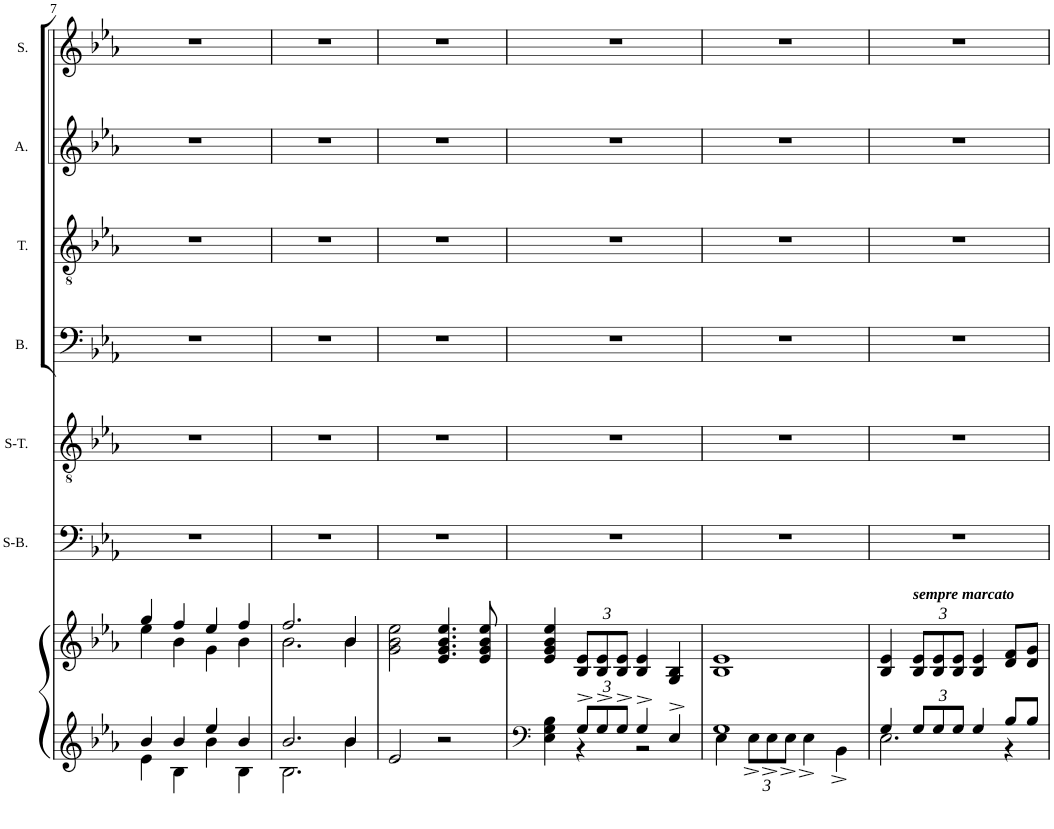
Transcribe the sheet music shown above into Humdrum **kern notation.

**kern	**kern	**kern	**kern	**kern	**kern	**kern	**kern
*part7	*part7	*part6	*part5	*part4	*part3	*part2	*part1
*staff8	*staff7	*staff6	*staff5	*staff4	*staff3	*staff2	*staff1
*	*	*I"Bariton Solo	*I"Tenor Solo	*I"Bass	*I"Tenor	*I"Alt	*I"Sopran
*	*	*	*	*I'B.	*I'T.	*I'A.	*I'S.
!!LO:PB:g=z
*clefG2	*clefG2	*clefF4	*clefGv2	*clefF4	*clefGv2	*clefG2	*clefG2
*k[b-e-a-]	*k[b-e-a-]	*k[b-e-a-]	*k[b-e-a-]	*k[b-e-a-]	*k[b-e-a-]	*k[b-e-a-]	*k[b-e-a-]
*E-:	*E-:	*E-:	*E-:	*E-:	*E-:	*E-:	*E-:
*M4/4	*M4/4	*M4/4	*M4/4	*M4/4	*M4/4	*M4/4	*M4/4
*met(c)	*met(c)	*met(c)	*met(c)	*met(c)	*met(c)	*met(c)	*met(c)
=7	=7	=7	=7	=7	=7	=7	=7
*^	*^	*	*	*	*	*	*
4b-/	4e-\	4gg/	4ee-\	1r	1r	1r	1r	1r	1r
4b-/	4B-\	4ff/	4b-\	.	.	.	.	.	.
4ee-/	4b-\	4ee-/	4g\	.	.	.	.	.	.
4b-/	4B-\	4ff/	4b-\	.	.	.	.	.	.
=8	=8	=8	=8	=8	=8	=8	=8	=8	=8
2.b-/	2.B-\	2.ff/	2.b-\	1r	1r	1r	1r	1r	1r
4b-/	4b-\	4b-/	4b-\	.	.	.	.	.	.
*v	*v	*	*	*	*	*	*	*	*
*	*v	*v	*	*	*	*	*	*
=9	=9	=9	=9	=9	=9	=9	=9
2e-/	2g\ 2b-\ 2ee-\	1r	1r	1r	1r	1r	1r
2r	4.e-/ 4.g/ 4.b-/ 4.ee-/	.	.	.	.	.	.
.	8e-/ 8g/ 8b-/ 8ee-/	.	.	.	.	.	.
=10	=10	=10	=10	=10	=10	=10	=10
*clefF4	*	*	*	*	*	*	*
*^	*	*	*	*	*	*	*
4E-\ 4G\ 4B-\	4ryy	4e-/ 4g/ 4b-/ 4ee-/	1r	1r	1r	1r	1r	1r
*Xbrackettup	*	*Xbrackettup	*	*	*	*	*	*
12G^/L	4r	12B-/ 12e-/L	.	.	.	.	.	.
12G^/	.	12B-/ 12e-/	.	.	.	.	.	.
12G^/J	.	12B-/ 12e-/J	.	.	.	.	.	.
4G^/	2r	4B-/ 4e-/	.	.	.	.	.	.
4E-^/	.	4G/ 4B-/	.	.	.	.	.	.
=11	=11	=11	=11	=11	=11	=11	=11	=11
1G	4E-\	1B- 1e-	1r	1r	1r	1r	1r	1r
.	12E-^\L	.	.	.	.	.	.	.
.	12E-^\	.	.	.	.	.	.	.
.	12E-^\J	.	.	.	.	.	.	.
.	4E-^\	.	.	.	.	.	.	.
.	4BB-^\	.	.	.	.	.	.	.
=12	=12	=12	=12	=12	=12	=12	=12	=12
4G/	2.E-\	4B-/ 4e-/	1r	1r	1r	1r	1r	1r
!	!	!LO:TX:a:Bi:t=sempre marcato	!	!	!	!	!	!
12G/L	.	12B-/ 12e-/L	.	.	.	.	.	.
12G/	.	12B-/ 12e-/	.	.	.	.	.	.
12G/J	.	12B-/ 12e-/J	.	.	.	.	.	.
4G/	.	4B-/ 4e-/	.	.	.	.	.	.
8B-/L	4r	8d/ 8f/L	.	.	.	.	.	.
8B-/J	.	8d/ 8g/J	.	.	.	.	.	.
*v	*v	*	*	*	*	*	*	*
=	=	=	=	=	=	=	=
*-	*-	*-	*-	*-	*-	*-	*-
